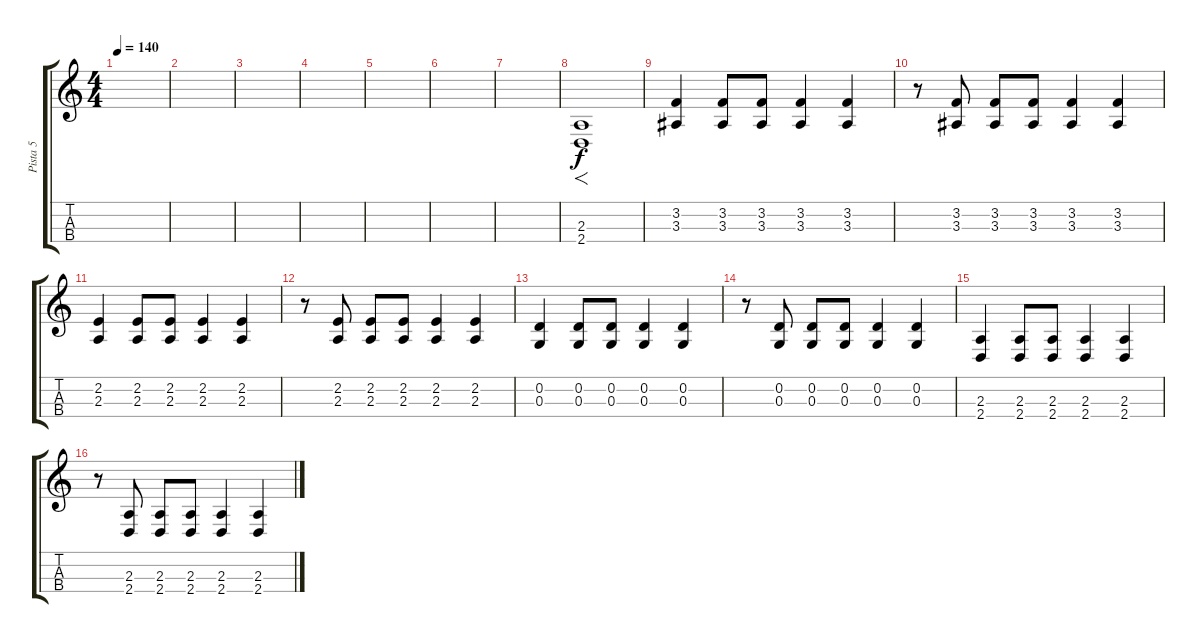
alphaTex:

\track ("Pista 5" "Pista 5") {instrument overdrivenguitar}
\staff {score tabs}
\tuning (A3 D3 G2 C2) {hide}
\ts (4 4)
\tempo 140
\clef g2
\ks c
|
|
|
|
|
|
|
(2.3 2.4).1{f} |
(3.2 3.3).4 (3.2 3.3).8 (3.2 3.3).8 (3.2 3.3).4 (3.2 3.3).4 |
r.8 (3.2 3.3).8 (3.2 3.3).8 (3.2 3.3).8 (3.2 3.3).4 (3.2 3.3).4 |
(2.2 2.3).4 (2.2 2.3).8 (2.2 2.3).8 (2.2 2.3).4 (2.2 2.3).4 |
r.8 (2.2 2.3).8 (2.2 2.3).8 (2.2 2.3).8 (2.2 2.3).4 (2.2 2.3).4 |
(0.2 0.3).4 (0.2 0.3).8 (0.2 0.3).8 (0.2 0.3).4 (0.2 0.3).4 |
r.8 (0.2 0.3).8 (0.2 0.3).8 (0.2 0.3).8 (0.2 0.3).4 (0.2 0.3).4 |
(2.3 2.4).4 (2.3 2.4).8 (2.3 2.4).8 (2.3 2.4).4 (2.3 2.4).4 |
r.8 (2.3 2.4).8 (2.3 2.4).8 (2.3 2.4).8 (2.3 2.4).4 (2.3 2.4).4
